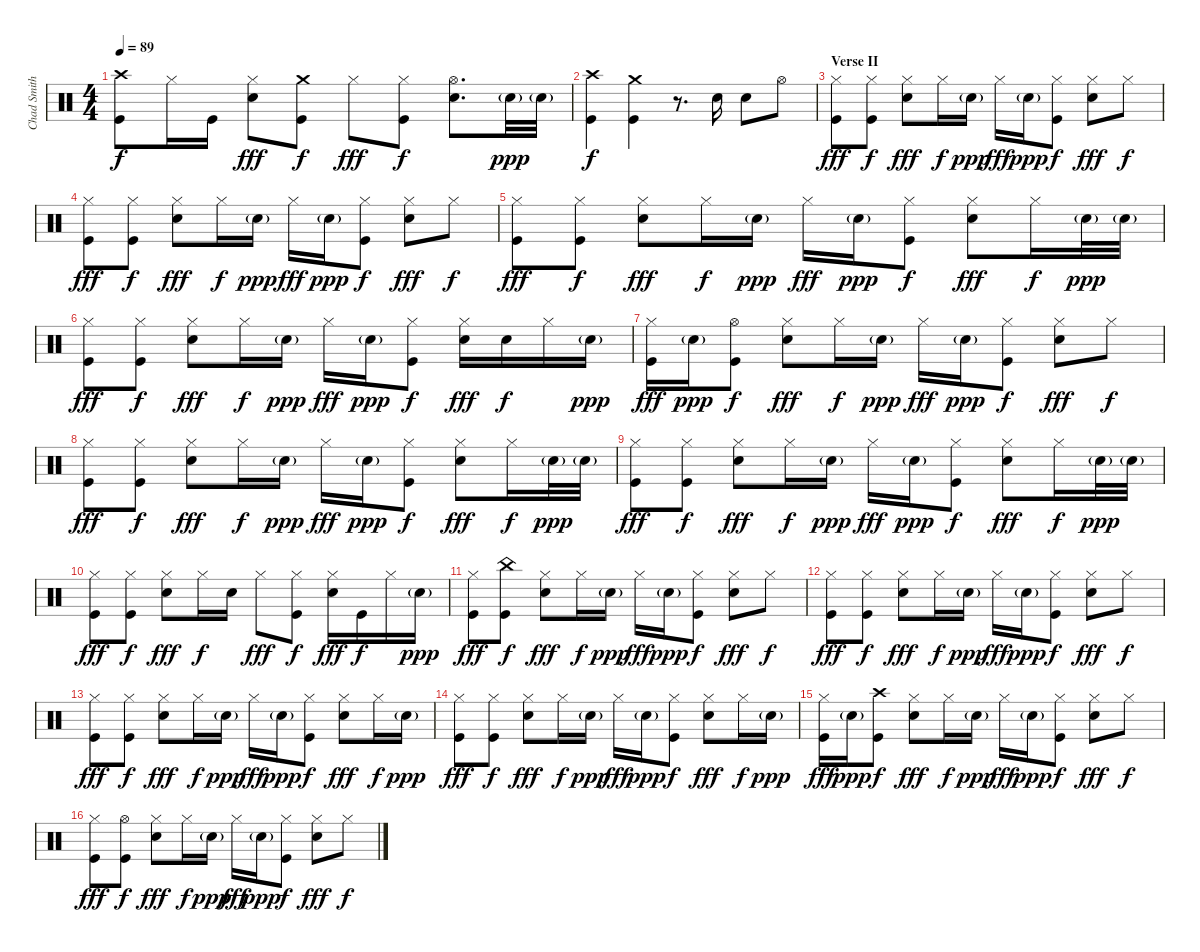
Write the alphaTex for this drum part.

\track ("Chad Smith" "Chad Smith") {instrument percussion}
\staff {score}
\articulation defaults
\ts (4 4)
\tempo 89
\clef neutral
\ks c
("Crash high (hit)" "Kick (hit)").8{dy f} "Hi-Hat (closed)".16 "Kick (hit)".16 ("Hi-Hat (closed)" "Snare (hit) 2").8{dy fff} ("Crash medium (hit)" "Kick (hit)").8{dy f} "Hi-Hat (closed)".8{dy fff} ("Hi-Hat (closed)" "Kick (hit)").8{dy f} ("Hi-Hat (open)" "Snare (hit) 2").8{d} "Snare (hit) 2"{g}.32{dy ppp} "Snare (hit) 2"{g}.32 |
("Crash high (hit)" "Kick (hit)").4{dy f} ("Crash medium (hit)" "Kick (hit)").4 r.8{d} "Snare (hit) 2".16 "Snare (hit) 2".8 "Hi-Hat (open)".8 |
\section ("" "Verse II")
("Hi-Hat (closed)" "Kick (hit)").8{dy fff} ("Hi-Hat (closed)" "Kick (hit)").8{dy f} ("Hi-Hat (closed)" "Snare (hit) 2").8{dy fff} "Hi-Hat (closed)".16{dy f} "Snare (hit) 2"{g}.16{dy ppp} "Hi-Hat (closed)".16{dy fff} "Snare (hit) 2"{g}.16{dy ppp} ("Hi-Hat (closed)" "Kick (hit)").8{dy f} ("Hi-Hat (closed)" "Snare (hit) 2").8{dy fff} "Hi-Hat (closed)".8{dy f} |
("Hi-Hat (closed)" "Kick (hit)").8{dy fff} ("Hi-Hat (closed)" "Kick (hit)").8{dy f} ("Hi-Hat (closed)" "Snare (hit) 2").8{dy fff} "Hi-Hat (closed)".16{dy f} "Snare (hit) 2"{g}.16{dy ppp} "Hi-Hat (closed)".16{dy fff} "Snare (hit) 2"{g}.16{dy ppp} ("Hi-Hat (closed)" "Kick (hit)").8{dy f} ("Hi-Hat (closed)" "Snare (hit) 2").8{dy fff} "Hi-Hat (closed)".8{dy f} |
("Hi-Hat (closed)" "Kick (hit)").8{dy fff} ("Hi-Hat (closed)" "Kick (hit)").8{dy f} ("Hi-Hat (closed)" "Snare (hit) 2").8{dy fff} "Hi-Hat (closed)".16{dy f} "Snare (hit) 2"{g}.16{dy ppp} "Hi-Hat (closed)".16{dy fff} "Snare (hit) 2"{g}.16{dy ppp} ("Hi-Hat (closed)" "Kick (hit)").8{dy f} ("Hi-Hat (closed)" "Snare (hit) 2").8{dy fff} "Hi-Hat (closed)".16{dy f} "Snare (hit) 2"{g}.32{dy ppp} "Snare (hit) 2"{g}.32 |
("Hi-Hat (closed)" "Kick (hit)").8{dy fff} ("Hi-Hat (closed)" "Kick (hit)").8{dy f} ("Hi-Hat (closed)" "Snare (hit) 2").8{dy fff} "Hi-Hat (closed)".16{dy f} "Snare (hit) 2"{g}.16{dy ppp} "Hi-Hat (closed)".16{dy fff} "Snare (hit) 2"{g}.16{dy ppp} ("Hi-Hat (closed)" "Kick (hit)").8{dy f} ("Hi-Hat (closed)" "Snare (hit) 2").16{dy fff} "Snare (hit) 2".16{dy f} "Hi-Hat (closed)".16 "Snare (hit) 2"{g}.16{dy ppp} |
("Hi-Hat (closed)" "Kick (hit)").16{dy fff} "Snare (hit) 2"{g}.16{dy ppp} ("Hi-Hat (open)" "Kick (hit)").8{dy f} ("Hi-Hat (closed)" "Snare (hit) 2").8{dy fff} "Hi-Hat (closed)".16{dy f} "Snare (hit) 2"{g}.16{dy ppp} "Hi-Hat (closed)".16{dy fff} "Snare (hit) 2"{g}.16{dy ppp} ("Hi-Hat (closed)" "Kick (hit)").8{dy f} ("Hi-Hat (closed)" "Snare (hit) 2").8{dy fff} "Hi-Hat (closed)".8{dy f} |
("Hi-Hat (closed)" "Kick (hit)").8{dy fff} ("Hi-Hat (closed)" "Kick (hit)").8{dy f} ("Hi-Hat (closed)" "Snare (hit) 2").8{dy fff} "Hi-Hat (closed)".16{dy f} "Snare (hit) 2"{g}.16{dy ppp} "Hi-Hat (closed)".16{dy fff} "Snare (hit) 2"{g}.16{dy ppp} ("Hi-Hat (closed)" "Kick (hit)").8{dy f} ("Hi-Hat (closed)" "Snare (hit) 2").8{dy fff} "Hi-Hat (closed)".16{dy f} "Snare (hit) 2"{g}.32{dy ppp} "Snare (hit) 2"{g}.32 |
("Hi-Hat (closed)" "Kick (hit)").8{dy fff} ("Hi-Hat (closed)" "Kick (hit)").8{dy f} ("Hi-Hat (closed)" "Snare (hit) 2").8{dy fff} "Hi-Hat (closed)".16{dy f} "Snare (hit) 2"{g}.16{dy ppp} "Hi-Hat (closed)".16{dy fff} "Snare (hit) 2"{g}.16{dy ppp} ("Hi-Hat (closed)" "Kick (hit)").8{dy f} ("Hi-Hat (closed)" "Snare (hit) 2").8{dy fff} "Hi-Hat (closed)".16{dy f} "Snare (hit) 2"{g}.32{dy ppp} "Snare (hit) 2"{g}.32 |
("Hi-Hat (closed)" "Kick (hit)").8{dy fff} ("Hi-Hat (closed)" "Kick (hit)").8{dy f} ("Hi-Hat (closed)" "Snare (hit) 2").8{dy fff} "Hi-Hat (closed)".16{dy f} "Snare (hit) 2".16 "Hi-Hat (closed)".8{dy fff} ("Hi-Hat (closed)" "Kick (hit)").8{dy f} ("Hi-Hat (closed)" "Snare (hit) 2").16{dy fff} "Kick (hit)".16{dy f} "Hi-Hat (closed)".16 "Snare (hit) 2"{g}.16{dy ppp} |
("Hi-Hat (closed)" "Kick (hit)").8{dy fff} ("China (hit)" "Kick (hit)").8{dy f} ("Hi-Hat (closed)" "Snare (hit) 2").8{dy fff} "Hi-Hat (closed)".16{dy f} "Snare (hit) 2"{g}.16{dy ppp} "Hi-Hat (closed)".16{dy fff} "Snare (hit) 2"{g}.16{dy ppp} ("Hi-Hat (closed)" "Kick (hit)").8{dy f} ("Hi-Hat (closed)" "Snare (hit) 2").8{dy fff} "Hi-Hat (closed)".8{dy f} |
("Hi-Hat (closed)" "Kick (hit)").8{dy fff} ("Hi-Hat (closed)" "Kick (hit)").8{dy f} ("Hi-Hat (closed)" "Snare (hit) 2").8{dy fff} "Hi-Hat (closed)".16{dy f} "Snare (hit) 2"{g}.16{dy ppp} "Hi-Hat (closed)".16{dy fff} "Snare (hit) 2"{g}.16{dy ppp} ("Hi-Hat (closed)" "Kick (hit)").8{dy f} ("Hi-Hat (closed)" "Snare (hit) 2").8{dy fff} "Hi-Hat (closed)".8{dy f} |
("Hi-Hat (closed)" "Kick (hit)").8{dy fff} ("Hi-Hat (closed)" "Kick (hit)").8{dy f} ("Hi-Hat (closed)" "Snare (hit) 2").8{dy fff} "Hi-Hat (closed)".16{dy f} "Snare (hit) 2"{g}.16{dy ppp} "Hi-Hat (closed)".16{dy fff} "Snare (hit) 2"{g}.16{dy ppp} ("Hi-Hat (closed)" "Kick (hit)").8{dy f} ("Hi-Hat (closed)" "Snare (hit) 2").8{dy fff} "Hi-Hat (closed)".16{dy f} "Snare (hit) 2"{g}.16{dy ppp} |
("Hi-Hat (closed)" "Kick (hit)").8{dy fff} ("Hi-Hat (closed)" "Kick (hit)").8{dy f} ("Hi-Hat (closed)" "Snare (hit) 2").8{dy fff} "Hi-Hat (closed)".16{dy f} "Snare (hit) 2"{g}.16{dy ppp} "Hi-Hat (closed)".16{dy fff} "Snare (hit) 2"{g}.16{dy ppp} ("Hi-Hat (closed)" "Kick (hit)").8{dy f} ("Hi-Hat (closed)" "Snare (hit) 2").8{dy fff} "Hi-Hat (closed)".16{dy f} "Snare (hit) 2"{g}.16{dy ppp} |
("Hi-Hat (closed)" "Kick (hit)").16{dy fff} "Snare (hit) 2"{g}.16{dy ppp} ("Crash high (hit)" "Kick (hit)").8{dy f} ("Hi-Hat (closed)" "Snare (hit) 2").8{dy fff} "Hi-Hat (closed)".16{dy f} "Snare (hit) 2"{g}.16{dy ppp} "Hi-Hat (closed)".16{dy fff} "Snare (hit) 2"{g}.16{dy ppp} ("Hi-Hat (closed)" "Kick (hit)").8{dy f} ("Hi-Hat (closed)" "Snare (hit) 2").8{dy fff} "Hi-Hat (closed)".8{dy f} |
("Hi-Hat (closed)" "Kick (hit)").8{dy fff} ("Hi-Hat (open)" "Kick (hit)").8{dy f} ("Hi-Hat (closed)" "Snare (hit) 2").8{dy fff} "Hi-Hat (closed)".16{dy f} "Snare (hit) 2"{g}.16{dy ppp} "Hi-Hat (closed)".16{dy fff} "Snare (hit) 2"{g}.16{dy ppp} ("Hi-Hat (closed)" "Kick (hit)").8{dy f} ("Hi-Hat (closed)" "Snare (hit) 2").8{dy fff} "Hi-Hat (closed)".8{dy f}
